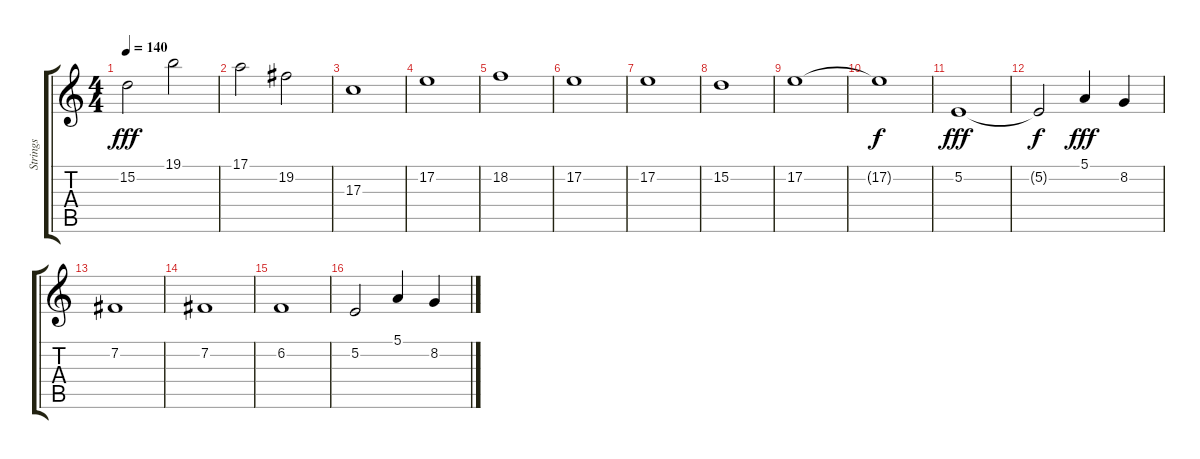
\track ("Strings" "Strings") {instrument stringensemble1}
\staff {score tabs}
\tuning (E4 B3 G3 D3 A2 E2) {hide}
\ts (4 4)
\tempo 140
\clef g2
\ks c
15.2.2{dy fff} 19.1.2 |
17.1.2 19.2.2 |
17.3.1 |
17.2.1 |
18.2.1 |
17.2.1 |
17.2.1 |
15.2.1 |
17.2.1 |
17.2{t}.1{dy f} |
5.2.1{dy fff} |
5.2{t}.2{dy f} 5.1.4{dy fff} 8.2.4 |
7.2.1 |
7.2.1 |
6.2.1 |
5.2.2 5.1.4 8.2.4
